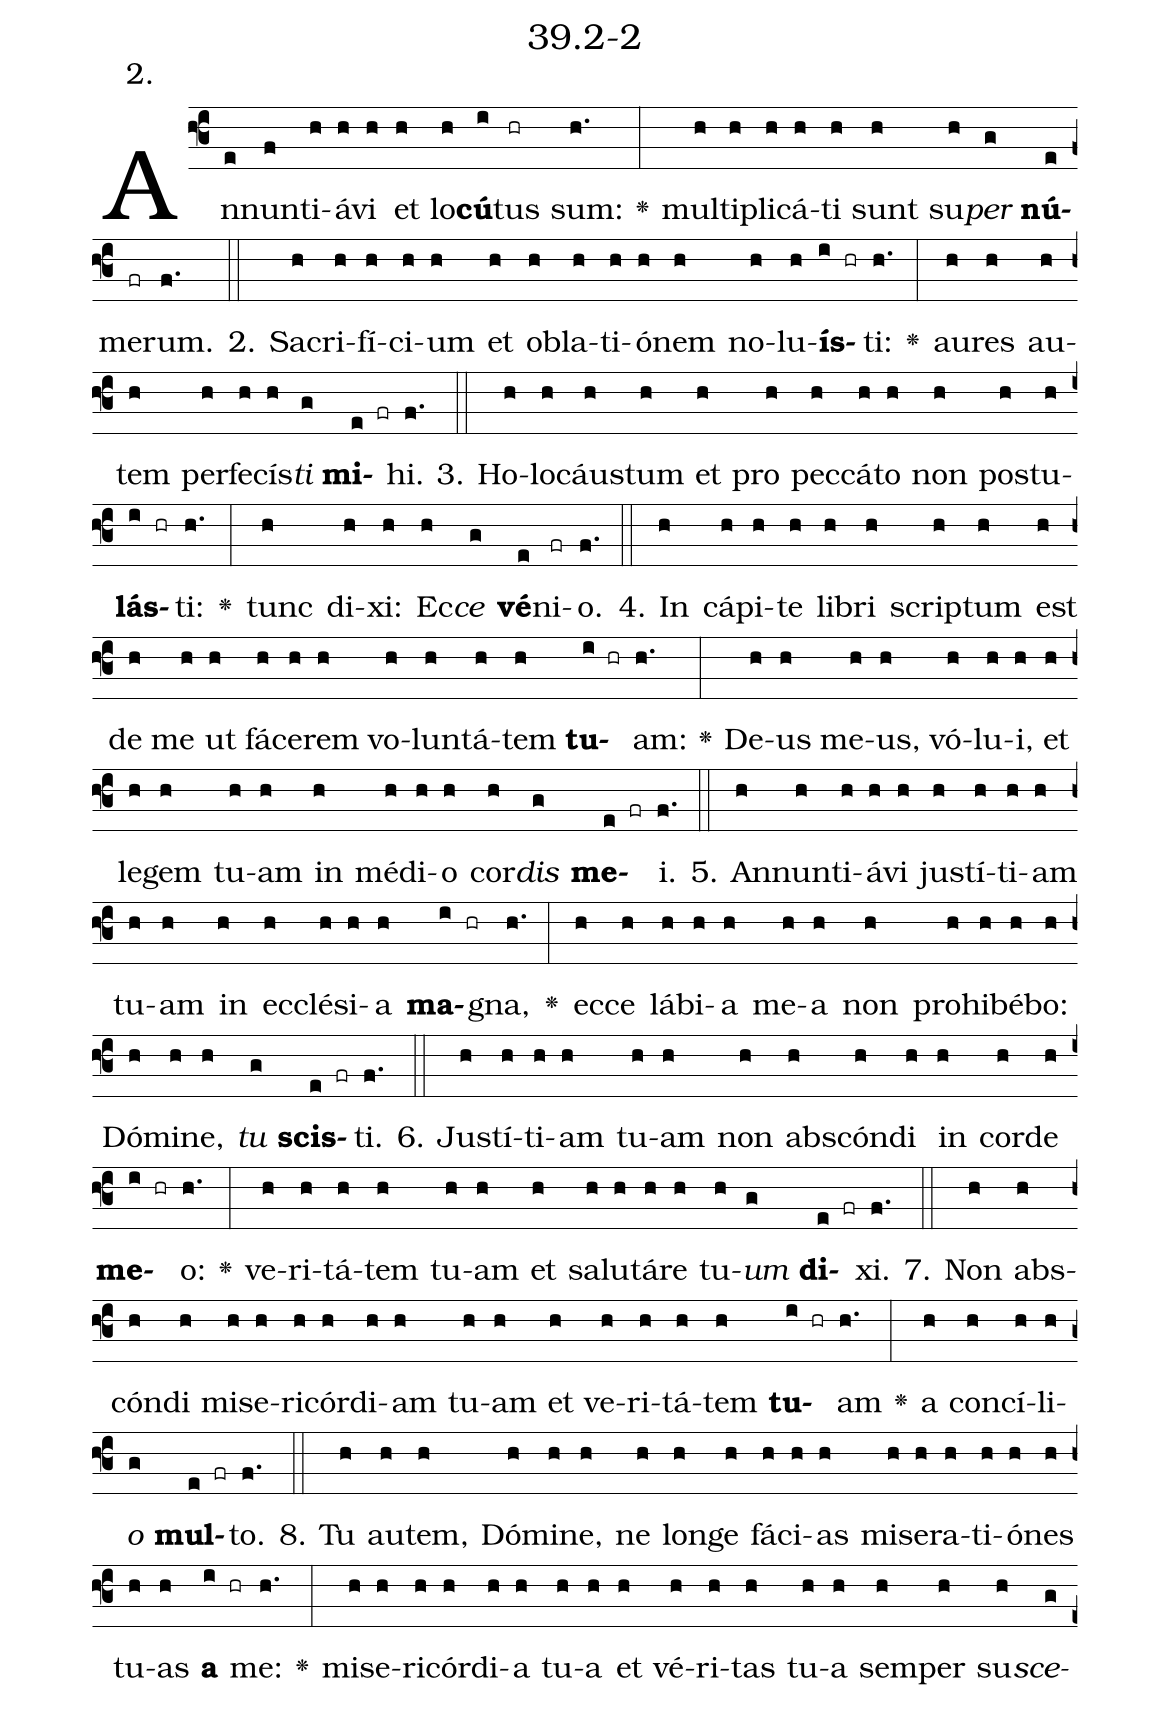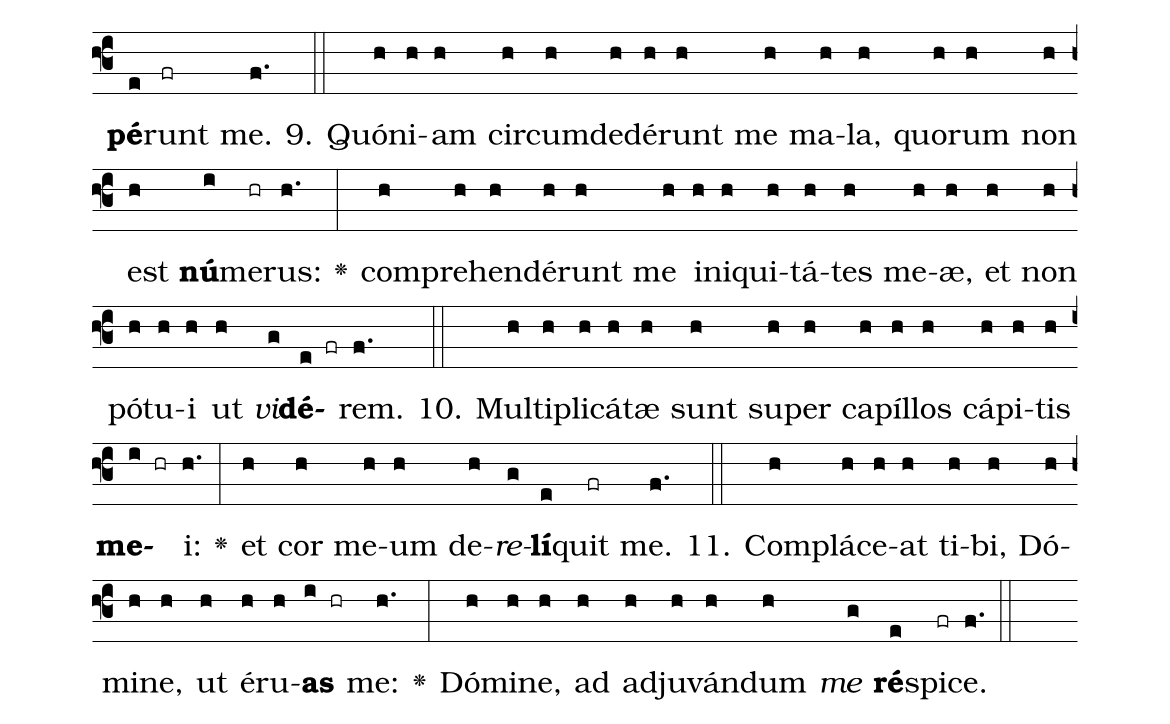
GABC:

name: 39.2-2;
annotation: 2.;
%%
(f3)An(e)nun(f)ti(h)á(h)vi(h) et(h) lo(h)<b>cú</b>(i)tus(hr) sum:(h.) <v>\greheightstar</v>(:) mul(h)ti(h)pli(h)cá(h)ti(h) sunt(h) su(h)<i>per</i>(g) <b>nú</b>(e)me(fr)rum.(f.) (::)
2. Sa(h)cri(h)fí(h)ci(h)um(h) et(h) ob(h)la(h)ti(h)ó(h)nem(h) no(h)lu(h)<b>ís</b>(i hr)ti:(h.) <v>\greheightstar</v>(:) au(h)res(h) au(h)tem(h) per(h)fe(h)cís(h)<i>ti</i>(g) <b>mi</b>(e fr)hi.(f.) (::)
3. Ho(h)lo(h)cáus(h)tum(h) et(h) pro(h) pec(h)cá(h)to(h) non(h) pos(h)tu(h)<b>lás</b>(i hr)ti:(h.) <v>\greheightstar</v>(:) tunc(h) di(h)xi:(h) Ec(h)<i>ce</i>(g) <b>vé</b>(e)ni(fr)o.(f.) (::)
4. In(h) cá(h)pi(h)te(h) li(h)bri(h) scrip(h)tum(h) est(h) de(h) me(h) ut(h) fá(h)ce(h)rem(h) vo(h)lun(h)tá(h)tem(h) <b>tu</b>(i hr)am:(h.) <v>\greheightstar</v>(:) De(h)us(h) me(h)us,(h) vó(h)lu(h)i,(h) et(h) le(h)gem(h) tu(h)am(h) in(h) mé(h)di(h)o(h) cor(h)<i>dis</i>(g) <b>me</b>(e fr)i.(f.) (::)
5. An(h)nun(h)ti(h)á(h)vi(h) jus(h)tí(h)ti(h)am(h) tu(h)am(h) in(h) ec(h)clé(h)si(h)a(h) <b>ma</b>(i hr)gna,(h.) <v>\greheightstar</v>(:) ec(h)ce(h) lá(h)bi(h)a(h) me(h)a(h) non(h) pro(h)hi(h)bé(h)bo:(h) Dó(h)mi(h)ne,(h) <i>tu</i>(g) <b>scis</b>(e fr)ti.(f.) (::)
6. Jus(h)tí(h)ti(h)am(h) tu(h)am(h) non(h) abs(h)cón(h)di(h) in(h) cor(h)de(h) <b>me</b>(i hr)o:(h.) <v>\greheightstar</v>(:) ve(h)ri(h)tá(h)tem(h) tu(h)am(h) et(h) sa(h)lu(h)tá(h)re(h) tu(h)<i>um</i>(g) <b>di</b>(e fr)xi.(f.) (::)
7. Non(h) abs(h)cón(h)di(h) mi(h)se(h)ri(h)cór(h)di(h)am(h) tu(h)am(h) et(h) ve(h)ri(h)tá(h)tem(h) <b>tu</b>(i hr)am(h.) <v>\greheightstar</v>(:) a(h) con(h)cí(h)li(h)<i>o</i>(g) <b>mul</b>(e fr)to.(f.) (::)
8. Tu(h) au(h)tem,(h) Dó(h)mi(h)ne,(h) ne(h) lon(h)ge(h) fá(h)ci(h)as(h) mi(h)se(h)ra(h)ti(h)ó(h)nes(h) tu(h)as(h) <b>a</b>(i hr) me:(h.) <v>\greheightstar</v>(:) mi(h)se(h)ri(h)cór(h)di(h)a(h) tu(h)a(h) et(h) vé(h)ri(h)tas(h) tu(h)a(h) sem(h)per(h) su(h)<i>sce</i>(g)<b>pé</b>(e)runt(fr) me.(f.) (::)
9. Quón(h)i(h)am(h) cir(h)cum(h)de(h)dé(h)runt(h) me(h) ma(h)la,(h) quo(h)rum(h) non(h) est(h) <b>nú</b>(i)me(hr)rus:(h.) <v>\greheightstar</v>(:) com(h)pre(h)hen(h)dé(h)runt(h) me(h) in(h)i(h)qui(h)tá(h)tes(h) me(h)æ,(h) et(h) non(h) pót(h)u(h)i(h) ut(h) <i>vi</i>(g)<b>dé</b>(e fr)rem.(f.) (::)
10. Mul(h)ti(h)pli(h)cá(h)tæ(h) sunt(h) su(h)per(h) ca(h)píl(h)los(h) cá(h)pi(h)tis(h) <b>me</b>(i hr)i:(h.) <v>\greheightstar</v>(:) et(h) cor(h) me(h)um(h) de(h)<i>re</i>(g)<b>lí</b>(e)quit(fr) me.(f.) (::)
11. Com(h)plá(h)ce(h)at(h) ti(h)bi,(h) Dó(h)mi(h)ne,(h) ut(h) é(h)ru(h)<b>as</b>(i hr) me:(h.) <v>\greheightstar</v>(:) Dó(h)mi(h)ne,(h) ad(h) ad(h)ju(h)ván(h)dum(h) <i>me</i>(g) <b>ré</b>(e)spi(fr)ce.(f.) (::)
